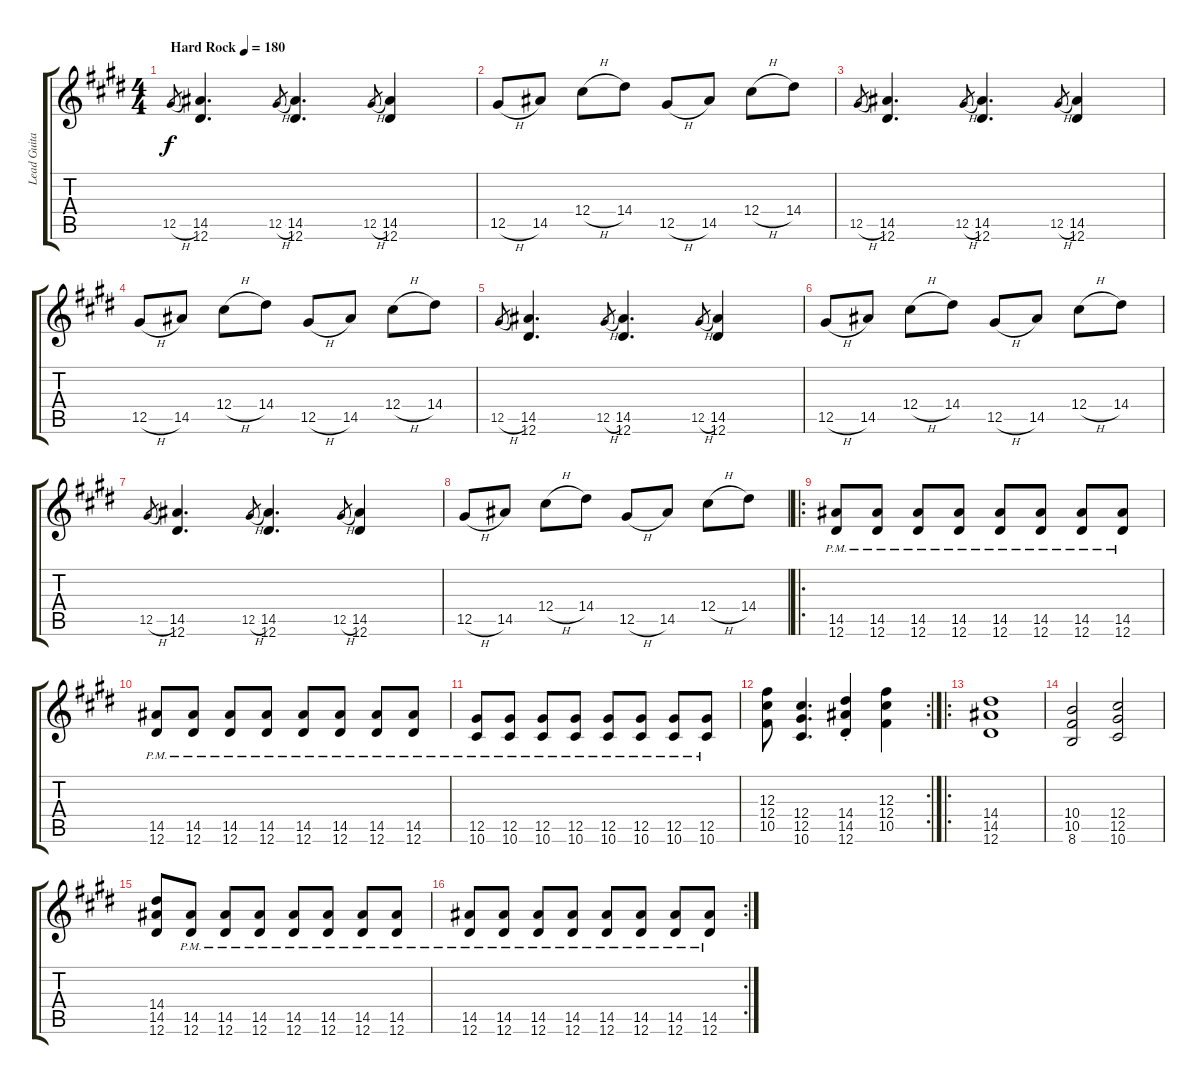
\track ("Lead Guitar" "Lead Guita") {instrument distortionguitar}
\staff {score tabs}
\tuning (Eb4 Bb3 Gb3 Db3 Ab2 Eb2) {hide}
\ts (4 4)
\tempo (180 "Hard Rock")
\clef g2
\ks e
12.5{h}.8{gr dy f instrument distortionguitar} (14.5 12.6).4{d} 12.5{h}.8{gr} (14.5 12.6).4{d} 12.5{h}.8{gr} (14.5 12.6).4 |
12.5{h}.8 14.5.8 12.4{h}.8 14.4.8 12.5{h}.8 14.5.8 12.4{h}.8 14.4.8 |
12.5{h}.8{gr} (14.5 12.6).4{d} 12.5{h}.8{gr} (14.5 12.6).4{d} 12.5{h}.8{gr} (14.5 12.6).4 |
12.5{h}.8 14.5.8 12.4{h}.8 14.4.8 12.5{h}.8 14.5.8 12.4{h}.8 14.4.8 |
12.5{h}.8{gr} (14.5 12.6).4{d} 12.5{h}.8{gr} (14.5 12.6).4{d} 12.5{h}.8{gr} (14.5 12.6).4 |
12.5{h}.8 14.5.8 12.4{h}.8 14.4.8 12.5{h}.8 14.5.8 12.4{h}.8 14.4.8 |
12.5{h}.8{gr} (14.5 12.6).4{d} 12.5{h}.8{gr} (14.5 12.6).4{d} 12.5{h}.8{gr} (14.5 12.6).4 |
12.5{h}.8 14.5.8 12.4{h}.8 14.4.8 12.5{h}.8 14.5.8 12.4{h}.8 14.4.8 |
\ro
(14.5{pm} 12.6{pm}).8 (14.5{pm} 12.6{pm}).8 (14.5{pm} 12.6{pm}).8 (14.5{pm} 12.6{pm}).8 (14.5{pm} 12.6{pm}).8 (14.5{pm} 12.6{pm}).8 (14.5{pm} 12.6{pm}).8 (14.5{pm} 12.6{pm}).8 |
(14.5{pm} 12.6{pm}).8 (14.5{pm} 12.6{pm}).8 (14.5{pm} 12.6{pm}).8 (14.5{pm} 12.6{pm}).8 (14.5{pm} 12.6{pm}).8 (14.5{pm} 12.6{pm}).8 (14.5{pm} 12.6{pm}).8 (14.5{pm} 12.6{pm}).8 |
(12.5{pm} 10.6{pm}).8 (12.5{pm} 10.6{pm}).8 (12.5{pm} 10.6{pm}).8 (12.5{pm} 10.6{pm}).8 (12.5{pm} 10.6{pm}).8 (12.5{pm} 10.6{pm}).8 (12.5{pm} 10.6{pm}).8 (12.5{pm} 10.6{pm}).8 |
\rc 2
(12.3 12.4 10.5).8 (12.4 12.5 10.6).4{d} (14.4{st} 14.5{st} 12.6{st}).4 (12.3 12.4 10.5).4 |
\ro
(14.4 14.5 12.6).1 |
(10.4 10.5 8.6).2 (12.4 12.5 10.6).2 |
(14.4 14.5 12.6).8 (14.5{pm} 12.6{pm}).8 (14.5{pm} 12.6{pm}).8 (14.5{pm} 12.6{pm}).8 (14.5{pm} 12.6{pm}).8 (14.5{pm} 12.6{pm}).8 (14.5{pm} 12.6{pm}).8 (14.5{pm} 12.6{pm}).8 |
\rc 2
(14.5{pm} 12.6{pm}).8 (14.5{pm} 12.6{pm}).8 (14.5{pm} 12.6{pm}).8 (14.5{pm} 12.6{pm}).8 (14.5{pm} 12.6{pm}).8 (14.5{pm} 12.6{pm}).8 (14.5{pm} 12.6{pm}).8 (14.5{pm} 12.6{pm}).8
